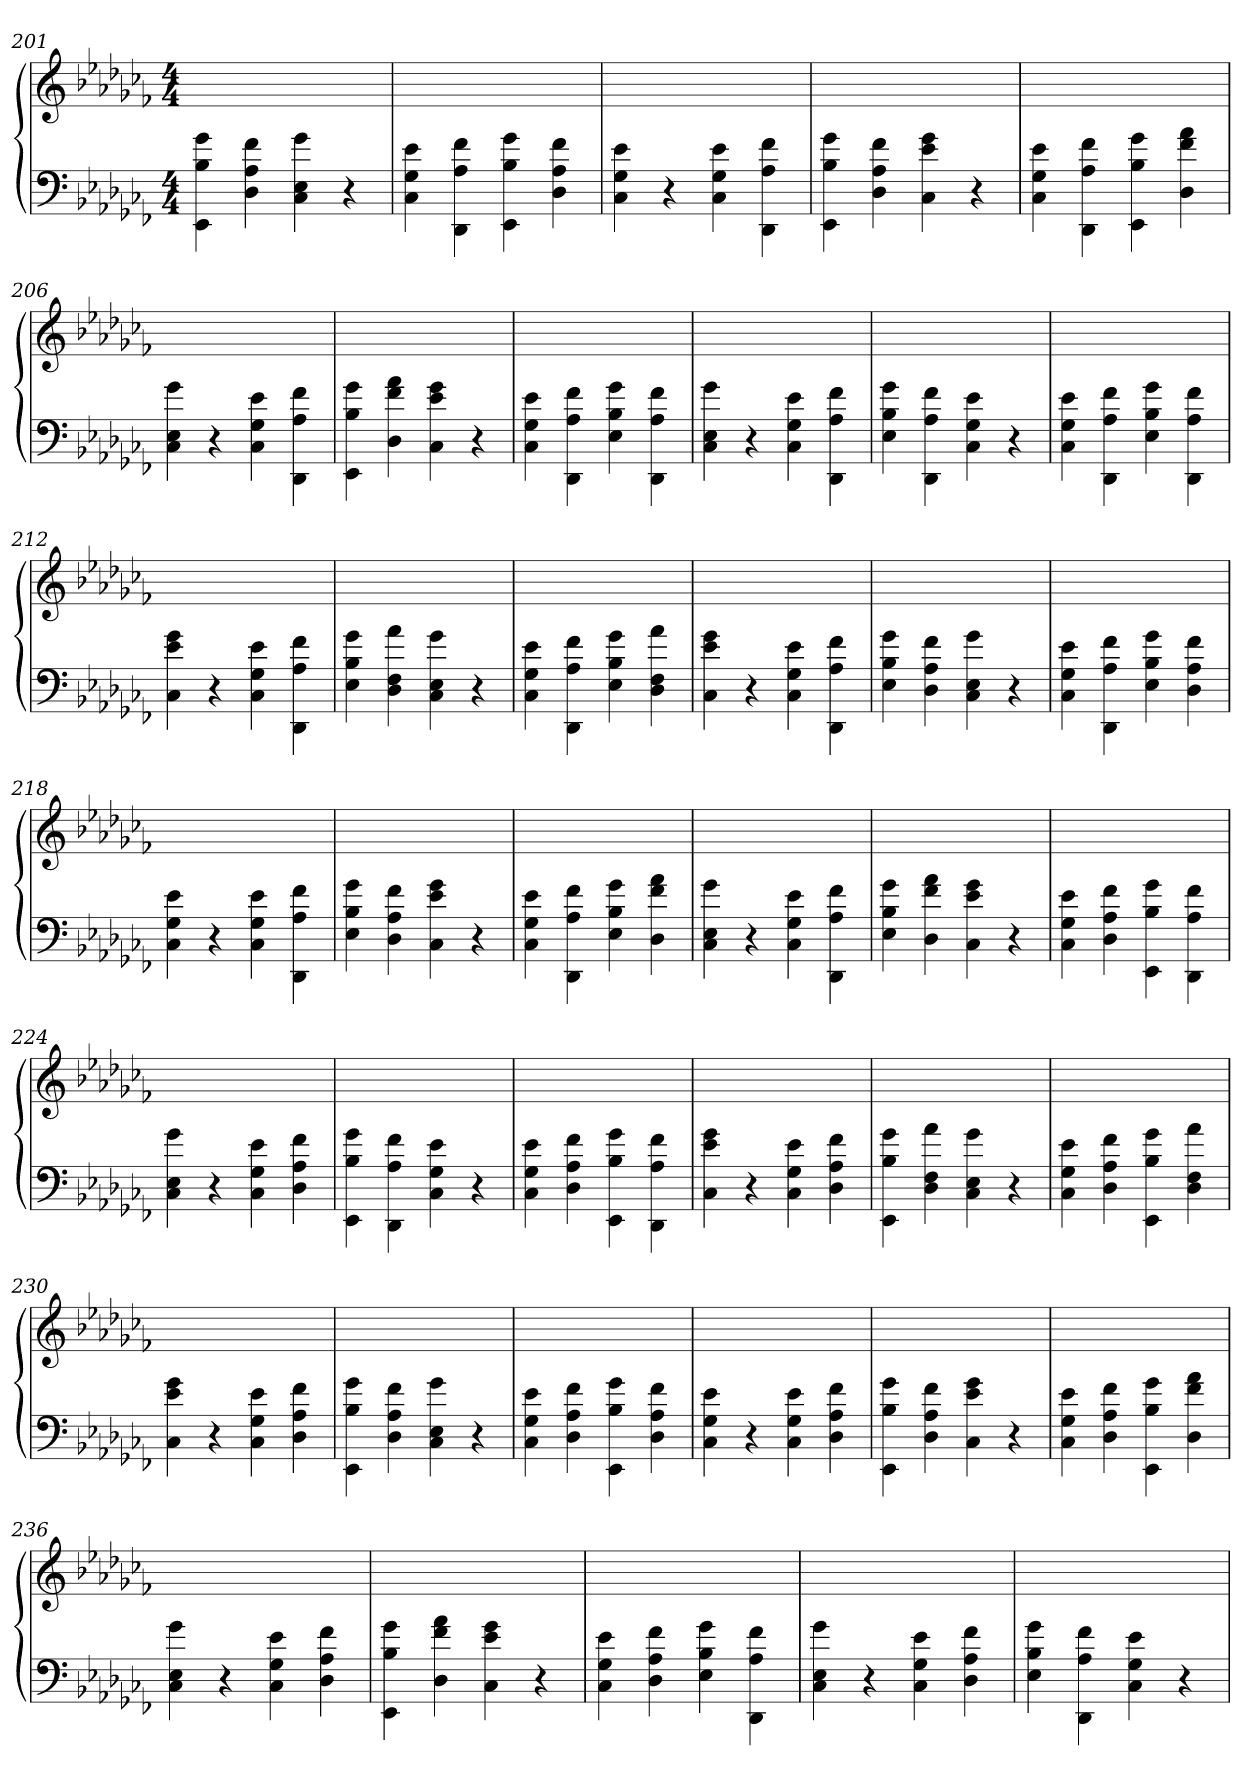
**kern	**kern
*part2	*part1
*staff2	*staff1
*clefF4	*clefG2
*k[b-e-a-d-g-c-f-]	*k[b-e-a-d-g-c-f-]
*C-:	*C-:
*M4/4	*M4/4
=201	=201
4EE- 4B- 4g-	1ryy
4D- 4A- 4f-	.
4C- 4E- 4g-	.
4r	.
=202	=202
4C- 4G- 4e-	1ryy
4DD- 4A- 4f-	.
4EE- 4B- 4g-	.
4D- 4A- 4f-	.
=203	=203
4C- 4G- 4e-	1ryy
4r	.
4C- 4G- 4e-	.
4DD- 4A- 4f-	.
=204	=204
4EE- 4B- 4g-	1ryy
4D- 4A- 4f-	.
4C- 4e- 4g-	.
4r	.
=205	=205
4C- 4G- 4e-	1ryy
4DD- 4A- 4f-	.
4EE- 4B- 4g-	.
4D- 4f- 4a-	.
=206	=206
4C- 4E- 4g-	1ryy
4r	.
4C- 4G- 4e-	.
4DD- 4A- 4f-	.
=207	=207
4EE- 4B- 4g-	1ryy
4D- 4f- 4a-	.
4C- 4e- 4g-	.
4r	.
=208	=208
4C- 4G- 4e-	1ryy
4DD- 4A- 4f-	.
4E- 4B- 4g-	.
4DD- 4A- 4f-	.
=209	=209
4C- 4E- 4g-	1ryy
4r	.
4C- 4G- 4e-	.
4DD- 4A- 4f-	.
=210	=210
4E- 4B- 4g-	1ryy
4DD- 4A- 4f-	.
4C- 4G- 4e-	.
4r	.
=211	=211
4C- 4G- 4e-	1ryy
4DD- 4A- 4f-	.
4E- 4B- 4g-	.
4DD- 4A- 4f-	.
=212	=212
4C- 4e- 4g-	1ryy
4r	.
4C- 4G- 4e-	.
4DD- 4A- 4f-	.
=213	=213
4E- 4B- 4g-	1ryy
4D- 4F- 4a-	.
4C- 4E- 4g-	.
4r	.
=214	=214
4C- 4G- 4e-	1ryy
4DD- 4A- 4f-	.
4E- 4B- 4g-	.
4D- 4F- 4a-	.
=215	=215
4C- 4e- 4g-	1ryy
4r	.
4C- 4G- 4e-	.
4DD- 4A- 4f-	.
=216	=216
4E- 4B- 4g-	1ryy
4D- 4A- 4f-	.
4C- 4E- 4g-	.
4r	.
=217	=217
4C- 4G- 4e-	1ryy
4DD- 4A- 4f-	.
4E- 4B- 4g-	.
4D- 4A- 4f-	.
=218	=218
4C- 4G- 4e-	1ryy
4r	.
4C- 4G- 4e-	.
4DD- 4A- 4f-	.
=219	=219
4E- 4B- 4g-	1ryy
4D- 4A- 4f-	.
4C- 4e- 4g-	.
4r	.
=220	=220
4C- 4G- 4e-	1ryy
4DD- 4A- 4f-	.
4E- 4B- 4g-	.
4D- 4f- 4a-	.
=221	=221
4C- 4E- 4g-	1ryy
4r	.
4C- 4G- 4e-	.
4DD- 4A- 4f-	.
=222	=222
4E- 4B- 4g-	1ryy
4D- 4f- 4a-	.
4C- 4e- 4g-	.
4r	.
=223	=223
4C- 4G- 4e-	1ryy
4D- 4A- 4f-	.
4EE- 4B- 4g-	.
4DD- 4A- 4f-	.
=224	=224
4C- 4E- 4g-	1ryy
4r	.
4C- 4G- 4e-	.
4D- 4A- 4f-	.
=225	=225
4EE- 4B- 4g-	1ryy
4DD- 4A- 4f-	.
4C- 4G- 4e-	.
4r	.
=226	=226
4C- 4G- 4e-	1ryy
4D- 4A- 4f-	.
4EE- 4B- 4g-	.
4DD- 4A- 4f-	.
=227	=227
4C- 4e- 4g-	1ryy
4r	.
4C- 4G- 4e-	.
4D- 4A- 4f-	.
=228	=228
4EE- 4B- 4g-	1ryy
4D- 4F- 4a-	.
4C- 4E- 4g-	.
4r	.
=229	=229
4C- 4G- 4e-	1ryy
4D- 4A- 4f-	.
4EE- 4B- 4g-	.
4D- 4F- 4a-	.
=230	=230
4C- 4e- 4g-	1ryy
4r	.
4C- 4G- 4e-	.
4D- 4A- 4f-	.
=231	=231
4EE- 4B- 4g-	1ryy
4D- 4A- 4f-	.
4C- 4E- 4g-	.
4r	.
=232	=232
4C- 4G- 4e-	1ryy
4D- 4A- 4f-	.
4EE- 4B- 4g-	.
4D- 4A- 4f-	.
=233	=233
4C- 4G- 4e-	1ryy
4r	.
4C- 4G- 4e-	.
4D- 4A- 4f-	.
=234	=234
4EE- 4B- 4g-	1ryy
4D- 4A- 4f-	.
4C- 4e- 4g-	.
4r	.
=235	=235
4C- 4G- 4e-	1ryy
4D- 4A- 4f-	.
4EE- 4B- 4g-	.
4D- 4f- 4a-	.
=236	=236
4C- 4E- 4g-	1ryy
4r	.
4C- 4G- 4e-	.
4D- 4A- 4f-	.
=237	=237
4EE- 4B- 4g-	1ryy
4D- 4f- 4a-	.
4C- 4e- 4g-	.
4r	.
=238	=238
4C- 4G- 4e-	1ryy
4D- 4A- 4f-	.
4E- 4B- 4g-	.
4DD- 4A- 4f-	.
=239	=239
4C- 4E- 4g-	1ryy
4r	.
4C- 4G- 4e-	.
4D- 4A- 4f-	.
=240	=240
4E- 4B- 4g-	1ryy
4DD- 4A- 4f-	.
4C- 4G- 4e-	.
4r	.
=	=
*-	*-
